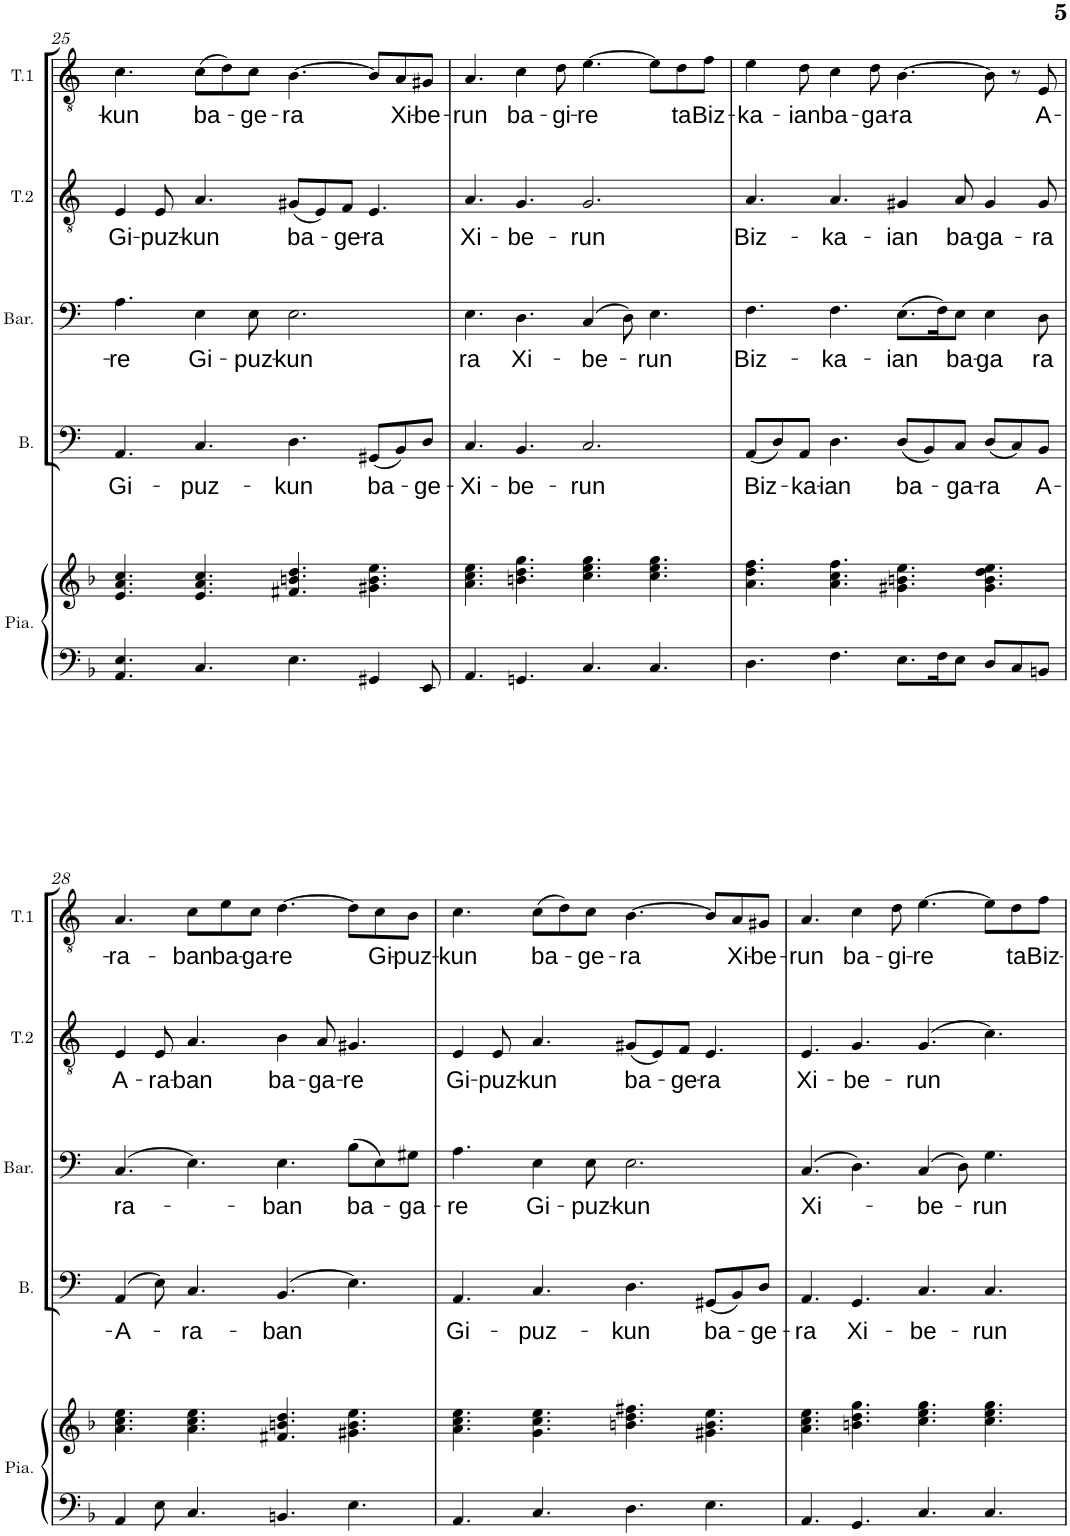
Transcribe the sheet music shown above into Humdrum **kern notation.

**kern	**kern	**kern	**text	**kern	**text	**kern	**text	**kern	**text
*part5	*part5	*part4	*part4	*part3	*part3	*part2	*part2	*part1	*part1
*staff6	*staff5	*staff4	*staff4	*staff3	*staff3	*staff2	*staff2	*staff1	*staff1
*I"Piano	*	*I"Basse	*	*I"Baryton	*	*I"Ténor 2	*	*I"Ténor 1	*
*I'Pia.	*	*I'B.	*	*I'Bar.	*	*I'T.2	*	*I'T.1	*
!!LO:PB:g=z
*clefF4	*clefG2	*clefF4	*	*clefF4	*	*clefGv2	*	*clefGv2	*
*k[b-]	*k[b-]	*k[]	*	*k[]	*	*k[]	*	*k[]	*
*M12/8	*M12/8	*M12/8	*	*M12/8	*	*M12/8	*	*M12/8	*
=25	=25	=25	=25	=25	=25	=25	=25	=25	=25
!	!	!	!LO:LY:b	!	!LO:LY:b	!	!LO:LY:b	!	!LO:LY:b
4.AA/ 4.E/	4.e/ 4.a/ 4.cc/	4.AA/	Gi-	4.A\	-re	4E/	Gi-	4.c\	-kun
!	!	!	!	!	!	!	!LO:LY:b	!	!
.	.	.	.	.	.	8E/	-puz-	.	.
!	!	!	!LO:LY:b	!	!LO:LY:b	!	!LO:LY:b	!	!LO:LY:b
4.C/	4.e/ 4.a/ 4.cc/	4.C/	-puz-	4E\	Gi-	4.A/	-kun	(8c\L	ba-
.	.	.	.	.	.	.	.	8d\)	.
!	!	!	!	!	!LO:LY:b	!	!	!	!LO:LY:b
.	.	.	.	8E\	-puz-	.	.	8c\J	-ge-
!	!	!	!LO:LY:b	!	!LO:LY:b	!	!LO:LY:b	!	!LO:LY:b
4.E\	4.f#X/ 4.bn/ 4.dd/	4.D\	-kun	2.E\	-kun	(8G#X/L	ba-	[4.B\	-ra
.	.	.	.	.	.	8E/)	.	.	.
!	!	!	!	!	!	!	!LO:LY:b	!	!
.	.	.	.	.	.	8F/J	-ge-	.	.
!	!	!	!LO:LY:b	!	!	!	!LO:LY:b	!	!
4GG#X/	4.g#X\ 4.b\ 4.ee\	(8GG#X/L	ba-	.	.	4.E/	-ra	8B/L]	.
!	!	!	!	!	!	!	!	!	!LO:LY:b
.	.	8BB/)	.	.	.	.	.	8A/	Xi-
!	!	!	!LO:LY:b	!	!	!	!	!	!LO:LY:b
8EE/	.	8D/J	-ge-	.	.	.	.	8G#X/J	-be-
=26	=26	=26	=26	=26	=26	=26	=26	=26	=26
!	!	!	!LO:LY:b	!	!LO:LY:b	!	!LO:LY:b	!	!LO:LY:b
4.AA/	4.a\ 4.cc\ 4.ee\	4.C/	Xi-	4.E\	-ra	4.A/	Xi-	4.A/	-run
!	!	!	!LO:LY:b	!	!LO:LY:b	!	!LO:LY:b	!	!LO:LY:b
4.GGn/	4.bn\ 4.dd\ 4.gg\	4.BB/	-be-	4.D\	Xi-	4.G/	-be-	4c\	ba-
!	!	!	!	!	!	!	!	!	!LO:LY:b
.	.	.	.	.	.	.	.	8d\	-gi-
!	!	!	!LO:LY:b	!	!LO:LY:b	!	!LO:LY:b	!	!LO:LY:b
4.C/	4.cc\ 4.ee\ 4.gg\	2.C/	-run	(4C/	-be-	2.G/	-run	[4.e\	-re
.	.	.	.	8D\)	.	.	.	.	.
!	!	!	!	!	!LO:LY:b	!	!	!	!
4.C/	4.cc\ 4.ee\ 4.gg\	.	.	4.E\	-run	.	.	8e\L]	.
!	!	!	!	!	!	!	!	!	!LO:LY:b
.	.	.	.	.	.	.	.	8d\	ta
!	!	!	!	!	!	!	!	!	!LO:LY:b
.	.	.	.	.	.	.	.	8f\J	Biz-
=27	=27	=27	=27	=27	=27	=27	=27	=27	=27
!	!	!	!LO:LY:b	!	!LO:LY:b	!	!LO:LY:b	!	!LO:LY:b
4.D\	4.a\ 4.dd\ 4.ff\	(8AA/L	Biz-	4.F\	Biz-	4.A/	Biz-	4e\	-ka-
.	.	8D/)	.	.	.	.	.	.	.
!	!	!	!LO:LY:b	!	!	!	!	!	!LO:LY:b
.	.	8AA/J	-ka-	.	.	.	.	8d\	-ian
!	!	!	!LO:LY:b	!	!LO:LY:b	!	!LO:LY:b	!	!LO:LY:b
4.F\	4.a\ 4.cc\ 4.ff\	4.D\	-ian	4.F\	-ka-	4.A/	-ka-	4c\	ba-
!	!	!	!	!	!	!	!	!	!LO:LY:b
.	.	.	.	.	.	.	.	8d\	-ga-
!	!	!	!LO:LY:b	!	!LO:LY:b	!	!LO:LY:b	!	!LO:LY:b
8.E\L	4.g#X\ 4.bn\ 4.ee\	(8D/L	ba-	(8.E\L	-ian	4G#X/	-ian	[4.B\	-ra
.	.	8BB/)	.	.	.	.	.	.	.
16F\K	.	.	.	16F\K)	.	.	.	.	.
!	!	!	!LO:LY:b	!	!LO:LY:b	!	!LO:LY:b	!	!
8E\J	.	8C/J	-ga-	8E\J	ba-	8A/	ba-	.	.
!	!	!	!LO:LY:b	!	!LO:LY:b	!	!LO:LY:b	!	!
8D/L	4.g#\ 4.b\ 4.dd\ 4.ee\	(8D/L	-ra	4E\	-ga	4G#/	-ga-	8B\]	.
8C/	.	8C/)	.	.	.	.	.	8r	.
!	!	!	!LO:LY:b	!	!LO:LY:b	!	!LO:LY:b	!	!LO:LY:b
8BBn/J	.	8BB/J	A-	8D\	-ra	8G#/	-ra	8E/	A-
!!LO:LB:g=z
=28	=28	=28	=28	=28	=28	=28	=28	=28	=28
!	!	!	!LO:LY:b	!	!LO:LY:b	!	!LO:LY:b	!	!LO:LY:b
4AA/	4.a\ 4.cc\ 4.ee\	(4AA/	A-	(4.C/	-ra-	4E/	A-	4.A/	-ra-
!	!	!	!	!	!	!	!LO:LY:b	!	!
8E\	.	8E\)	.	.	.	8E/	-ra-	.	.
!	!	!	!LO:LY:b	!	!	!	!LO:LY:b	!	!LO:LY:b
4.C/	4.a\ 4.cc\ 4.ee\	4.C/	-ra-	4.E\)	.	4.A/	-ban	8c\L	-ban
!	!	!	!	!	!	!	!	!	!LO:LY:b
.	.	.	.	.	.	.	.	8e\	ba-
!	!	!	!	!	!	!	!	!	!LO:LY:b
.	.	.	.	.	.	.	.	8c\J	-ga-
!	!	!	!LO:LY:b	!	!LO:LY:b	!	!LO:LY:b	!	!LO:LY:b
4.BBn/	4.f#X/ 4.bn/ 4.dd/	(4.BB/	-ban	4.E\	-ban	4B\	ba-	[4.d\	-re
!	!	!	!	!	!	!	!LO:LY:b	!	!
.	.	.	.	.	.	8A/	-ga-	.	.
!	!	!	!	!	!LO:LY:b	!	!LO:LY:b	!	!
4.E\	4.g#X\ 4.b\ 4.ee\	4.E\)	.	(8B\L	ba-	4.G#X/	-re	8d\L]	.
!	!	!	!	!	!	!	!	!	!LO:LY:b
.	.	.	.	8E\)	.	.	.	8c\	Gi-
!	!	!	!	!	!LO:LY:b	!	!	!	!LO:LY:b
.	.	.	.	8G#X\J	-ga-	.	.	8B\J	-puz-
=29	=29	=29	=29	=29	=29	=29	=29	=29	=29
!	!	!	!LO:LY:b	!	!LO:LY:b	!	!LO:LY:b	!	!LO:LY:b
4.AA/	4.a\ 4.cc\ 4.ee\	4.AA/	Gi-	4.A\	-re	4E/	Gi-	4.c\	-kun
!	!	!	!	!	!	!	!LO:LY:b	!	!
.	.	.	.	.	.	8E/	-puz-	.	.
!	!	!	!LO:LY:b	!	!LO:LY:b	!	!LO:LY:b	!	!LO:LY:b
4.C/	4.g\ 4.cc\ 4.ee\	4.C/	-puz-	4E\	Gi-	4.A/	-kun	(8c\L	ba-
.	.	.	.	.	.	.	.	8d\)	.
!	!	!	!	!	!LO:LY:b	!	!	!	!LO:LY:b
.	.	.	.	8E\	-puz-	.	.	8c\J	-ge-
!	!	!	!LO:LY:b	!	!LO:LY:b	!	!LO:LY:b	!	!LO:LY:b
4.D\	4.bn\ 4.dd\ 4.ff#X\	4.D\	-kun	2.E\	-kun	(8G#X/L	ba-	[4.B\	-ra
.	.	.	.	.	.	8E/)	.	.	.
!	!	!	!	!	!	!	!LO:LY:b	!	!
.	.	.	.	.	.	8F/J	-ge-	.	.
!	!	!	!LO:LY:b	!	!	!	!LO:LY:b	!	!
4.E\	4.g#X\ 4.b\ 4.ee\	(8GG#X/L	ba-	.	.	4.E/	-ra	8B/L]	.
!	!	!	!	!	!	!	!	!	!LO:LY:b
.	.	8BB/)	.	.	.	.	.	8A/	Xi-
!	!	!	!LO:LY:b	!	!	!	!	!	!LO:LY:b
.	.	8D/J	-ge-	.	.	.	.	8G#X/J	-be-
=30	=30	=30	=30	=30	=30	=30	=30	=30	=30
!	!	!	!LO:LY:b	!	!LO:LY:b	!	!LO:LY:b	!	!LO:LY:b
4.AA/	4.a\ 4.cc\ 4.ee\	4.AA/	-ra	(4.C/	Xi-	4.E/	Xi-	4.A/	-run
!	!	!	!LO:LY:b	!	!	!	!LO:LY:b	!	!LO:LY:b
4.GG/	4.bn\ 4.dd\ 4.gg\	4.GG/	Xi-	4.D\)	.	4.G/	-be-	4c\	ba-
!	!	!	!	!	!	!	!	!	!LO:LY:b
.	.	.	.	.	.	.	.	8d\	-gi-
!	!	!	!LO:LY:b	!	!LO:LY:b	!	!LO:LY:b	!	!LO:LY:b
4.C/	4.cc\ 4.ee\ 4.gg\	4.C/	-be-	(4C/	-be-	(4.G/	-run	[4.e\	-re
.	.	.	.	8D\)	.	.	.	.	.
!	!	!	!LO:LY:b	!	!LO:LY:b	!	!	!	!
4.C/	4.cc\ 4.ee\ 4.gg\	4.C/	-run	4.G\	-run	4.c\)	.	8e\L]	.
!	!	!	!	!	!	!	!	!	!LO:LY:b
.	.	.	.	.	.	.	.	8d\	ta
!	!	!	!	!	!	!	!	!	!LO:LY:b
.	.	.	.	.	.	.	.	8f\J	Biz-
=	=	=	=	=	=	=	=	=	=
*-	*-	*-	*-	*-	*-	*-	*-	*-	*-
